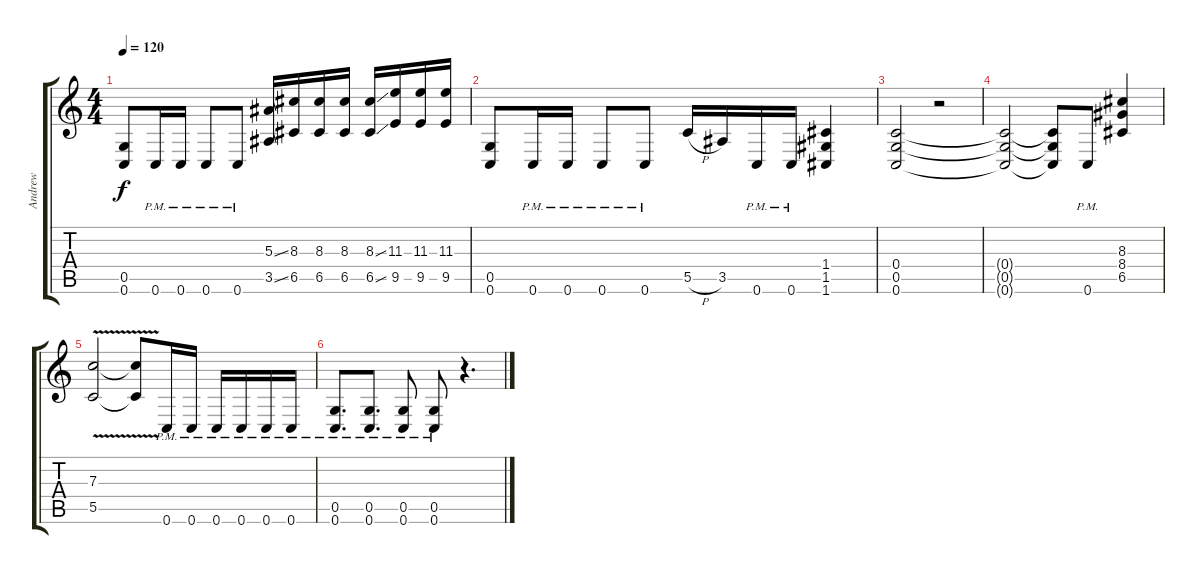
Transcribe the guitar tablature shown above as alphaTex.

\track ("Andrew" "Andrew") {instrument overdrivenguitar}
\staff {score tabs}
\tuning (D4 A3 F3 C3 G2 C2) {hide}
\ts (4 4)
\tempo 120
\clef g2
\ks c
(0.5 0.6).8{dy f} 0.6{pm}.16 0.6{pm}.16 0.6{pm}.8 0.6{pm}.8 (5.3{ss} 3.5{ss}).16 (8.3 6.5).16 (8.3 6.5).16 (8.3 6.5).16 (8.3{ss} 6.5{ss}).16 (11.3 9.5).16 (11.3 9.5).16 (11.3 9.5).16 |
(0.5 0.6).8 0.6{pm}.16 0.6{pm}.16 0.6{pm}.8 0.6{pm}.8 5.5{h}.16 3.5.16 0.6{pm}.16 0.6{pm}.16 (1.4 1.5 1.6).4 |
(0.4 0.5 0.6).2 r.2 |
(0.4{t} 0.5{t} 0.6{t}).2 (0.4{t} 0.5{t} 0.6{t}).8 0.6{pm}.8 (8.3 8.4 6.5).4 |
(7.3{v} 5.5{v}).2 (7.3{t} 5.5{t}).8 0.6{pm}.16 0.6{pm}.16 0.6{pm}.16 0.6{pm}.16 0.6{pm}.16 0.6{pm}.16 |
(0.5{pm} 0.6{pm}).8{d} (0.5{pm} 0.6{pm}).8{d} (0.5{pm} 0.6{pm}).8 (0.5{pm} 0.6{pm}).8 r.4{d}
